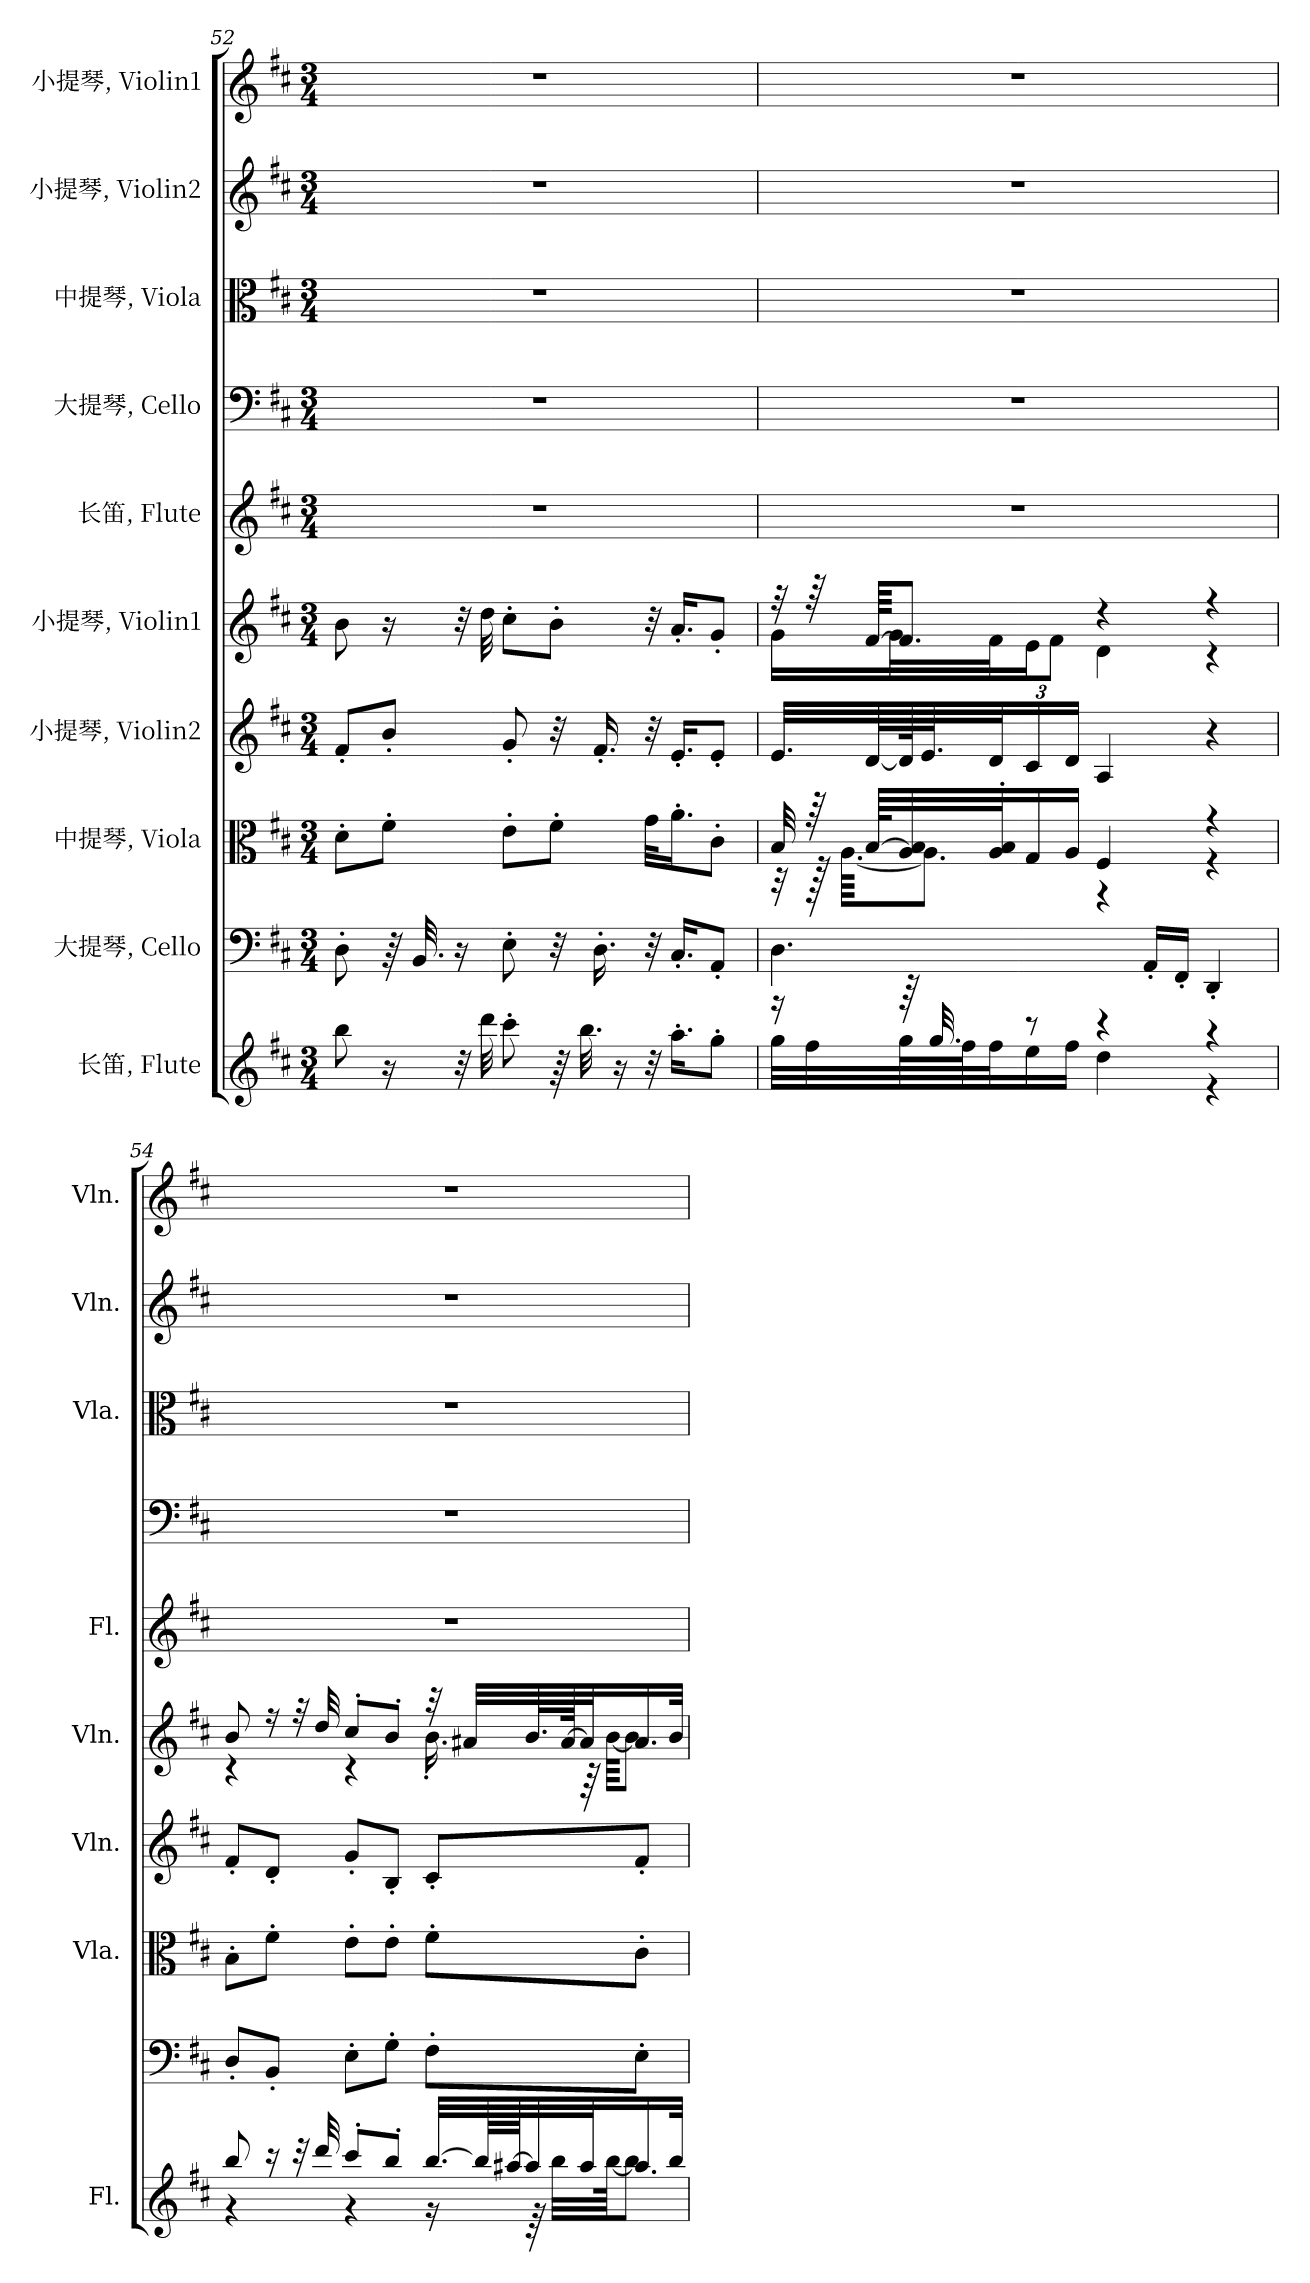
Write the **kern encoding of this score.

**kern	**kern	**kern	**kern	**kern	**kern	**kern	**kern	**kern	**kern
*part10	*part9	*part8	*part7	*part6	*part5	*part4	*part3	*part2	*part1
*staff10	*staff9	*staff8	*staff7	*staff6	*staff5	*staff4	*staff3	*staff2	*staff1
*I"长笛, Flute	*I"大提琴, Cello	*I"中提琴, Viola	*I"小提琴, Violin2	*I"小提琴, Violin1	*I"长笛, Flute	*I"大提琴, Cello	*I"中提琴, Viola	*I"小提琴, Violin2	*I"小提琴, Violin1
*I'Fl.	*	*I'Vla.	*I'Vln.	*I'Vln.	*I'Fl.	*	*I'Vla.	*I'Vln.	*I'Vln.
!!LO:PB:g=z
*clefG2	*clefF4	*clefC3	*clefG2	*clefG2	*clefG2	*clefF4	*clefC3	*clefG2	*clefG2
*k[f#c#]	*k[f#c#]	*k[f#c#]	*k[f#c#]	*k[f#c#]	*k[f#c#]	*k[f#c#]	*k[f#c#]	*k[f#c#]	*k[f#c#]
*M3/4	*M3/4	*M3/4	*M3/4	*M3/4	*M3/4	*M3/4	*M3/4	*M3/4	*M3/4
=52	=52	=52	=52	=52	=52	=52	=52	=52	=52
8bb\	8D'\	8d'\L	8f#'/L	8b\	2.r	2.r	2.r	2.r	2.r
16r	64r	8f#'\J	8b'/J	16r	.	.	.	.	.
.	32.BB/	.	.	.	.	.	.	.	.
32r	16r	.	.	32r	.	.	.	.	.
32ddd\	.	.	.	32dd\	.	.	.	.	.
8ccc#'\	8E'\	8e'\L	8g'/	8cc#'\L	.	.	.	.	.
64r	32r	8f#'\J	32r	8b'\J	.	.	.	.	.
32.bb\	.	.	.	.	.	.	.	.	.
.	16.D'\	.	16.f#'/	.	.	.	.	.	.
16r	.	.	.	.	.	.	.	.	.
32r	32r	32g\KLL	32r	32r	.	.	.	.	.
16.aa'\KL	16.C#'/KL	16.a'\J	16.e'/KL	16.a'/KL	.	.	.	.	.
8gg'\J	8AA'/J	8c#'\J	8e'/J	8g'/J	.	.	.	.	.
=53	=53	=53	=53	=53	=53	=53	=53	=53	=53
*^	*	*^	*	*^	*	*	*	*	*
16r	32gg\LLL	4.D\	32B/	32r	32.e/LLL	32r	16g\LL	2.r	2.r	2.r	2.r	2.r
.	32ff#\	.	64r	128r	.	64r	.	.	.	.	.	.
.	.	.	.	[64.A\KKKL	.	.	.	.	.	.	.	.
.	.	.	[64B/KLLL	.	[64d/L	[64f#/KKKL	.	.	.	.	.	.
64r	64gg\L	.	32A/ 32B/]	8.A\J]	128d/K]	8.f#/J]	32g\L	.	.	.	.	.
.	.	.	.	.	64.e/J	.	.	.	.	.	.	.
32.gg/	64ff#\J	.	.	.	.	.	.	.	.	.	.	.
.	32ff#\J	.	32A/' 32B/'J	.	32d/J	.	32f#\J	.	.	.	.	.
*	*	*	*	*	*	*	*Xbrackettup	*	*	*	*	*
8r	16ee\	.	16G/	.	16c#/	.	24e\J	.	.	.	.	.
.	.	.	.	.	.	.	12f#\J	.	.	.	.	.
.	16ff#\JJ	.	16A/JJ	.	16d/JJ	.	.	.	.	.	.	.
4r	4dd\	.	4F#/	4r	4A/	4r	4d\	.	.	.	.	.
.	.	16AA'/LL	.	.	.	.	.	.	.	.	.	.
.	.	16FF#'/JJ	.	.	.	.	.	.	.	.	.	.
4r	4r	4DD'/	4r	4r	4r	4r	4r	.	.	.	.	.
*	*	*	*v	*v	*	*	*	*	*	*	*	*
!!LO:PB:g=z
=54	=54	=54	=54	=54	=54	=54	=54	=54	=54	=54	=54
8bb/	4r	8D'/L	8B'\L	8f#'/L	8b/	4r	2.r	2.r	2.r	2.r	2.r
16r	.	8BB'/J	8f#'\J	8d'/J	16r	.	.	.	.	.	.
32r	.	.	.	.	32r	.	.	.	.	.	.
32ddd/	.	.	.	.	32dd/	.	.	.	.	.	.
8ccc#'/L	4r	8E'\L	8e'\L	8g'/L	8cc#'/L	4r	.	.	.	.	.
8bb'/J	.	8G'\J	8e'\J	8B'/J	8b'/J	.	.	.	.	.	.
[32.bb/LLL	16r	8F#'\L	8f#'\L	8c#'/L	32r	16.b'\	.	.	.	.	.
.	.	.	.	.	32a#X/LLL	.	.	.	.	.	.
128bb/LL]	.	.	.	.	.	.	.	.	.	.	.
[128aa#X/JJ	.	.	.	.	.	.	.	.	.	.	.
32aa#/]	64r	.	.	.	64.b/L	.	.	.	.	.	.
.	32bb\LLL	.	.	.	.	.	.	.	.	.	.
.	.	.	.	.	[128a#/JK	.	.	.	.	.	.
32aa#/J	.	.	.	.	32a#/J]	64r	.	.	.	.	.
.	[64bb\JJK	.	.	.	.	[64b\KKKL	.	.	.	.	.
16.aa#/	8bb\J]	8E'\J	8c#'\J	8f#'/J	16.a#/	8b\J]	.	.	.	.	.
32bb/JJk	.	.	.	.	32b/JJk	.	.	.	.	.	.
*v	*v	*	*	*	*v	*v	*	*	*	*	*
=	=	=	=	=	=	=	=	=	=
*-	*-	*-	*-	*-	*-	*-	*-	*-	*-
